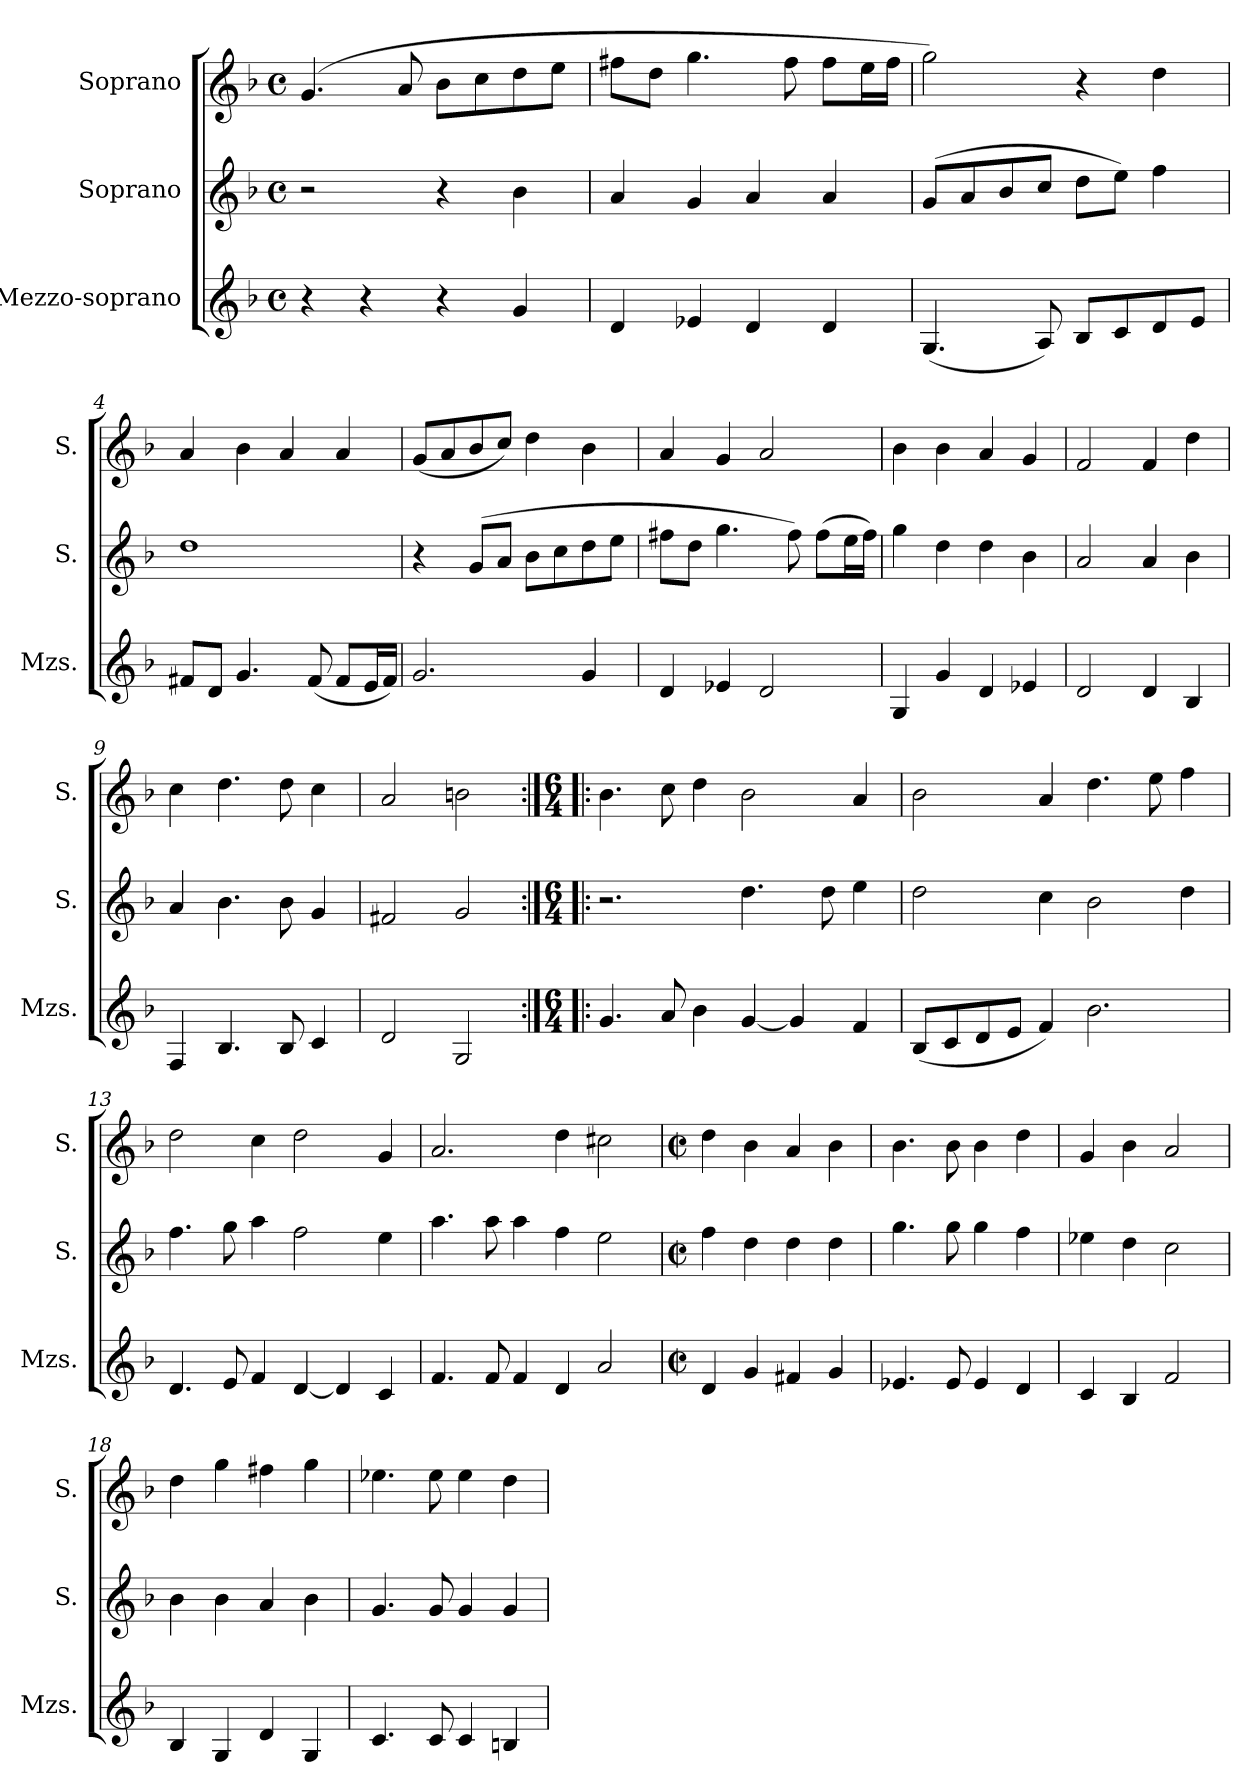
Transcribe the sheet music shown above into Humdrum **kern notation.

**kern	**kern	**kern
*part3	*part2	*part1
*staff3	*staff2	*staff1
*I"Mezzo-soprano	*I"Soprano	*I"Soprano
*I'Mzs.	*I'S.	*I'S.
*clefG2	*clefG2	*clefG2
*k[b-]	*k[b-]	*k[b-]
*M4/4	*M4/4	*M4/4
*met(c)	*met(c)	*met(c)
*MM94	*MM94	*MM94
=1	=1	=1
4r	2r	(4.g/
4r	.	.
.	.	8a/
4r	4r	8b-\L
.	.	8cc\
4g/	4b-\	8dd\
.	.	8ee\J
=2	=2	=2
4d/	4a/	8ff#X\L
.	.	8dd\J
4e-X/	4g/	4.gg\
4d/	4a/	.
.	.	8ff#\
4d/	4a/	8ff#\L
.	.	16ee\L
.	.	16ff#\JJ
=3	=3	=3
(4.G/	(8g/L	2gg\)
.	8a/	.
.	8b-/	.
8A/)	8cc/J	.
8B-/L	8dd\L	4r
8c/	8ee\J)	.
8d/	4ff\	4dd\
8e/J	.	.
=4	=4	=4
8f#X/L	1dd	4a/
8d/J	.	.
4.g/	.	4b-\
.	.	4a/
(8f#/	.	.
8f#/L	.	4a/
16e/L	.	.
16f#/JJ)	.	.
!!LO:LB:g=z
=5	=5	=5
2.g/	4r	(8g/L
.	.	8a/
.	(8g/L	8b-/
.	8a/J	8cc/J)
.	8b-\L	4dd\
.	8cc\	.
4g/	8dd\	4b-\
.	8ee\J	.
=6	=6	=6
4d/	8ff#X\L	4a/
.	8dd\J	.
4e-X/	4.gg\	4g/
2d/	.	2a/
.	8ff#\)	.
.	(8ff#\L	.
.	16ee\L	.
.	16ff#\JJ)	.
=7	=7	=7
4G/	4gg\	4b-\
4g/	4dd\	4b-\
4d/	4dd\	4a/
4e-X/	4b-\	4g/
=8	=8	=8
2d/	2a/	2f/
4d/	4a/	4f/
4B-/	4b-\	4dd\
=9	=9	=9
4F/	4a/	4cc\
4.B-/	4.b-\	4.dd\
8B-/	8b-\	8dd\
4c/	4g/	4cc\
=10	=10	=10
2d/	2f#X/	2a/
2G/	2g/	2bn\
!!LO:LB:g=z
=11:|!|:	=11:|!|:	=11:|!|:
*M6/4	*M6/4	*M6/4
4.g/	2.r	4.b-\
8a/	.	8cc\
4b-\	.	4dd\
[4g/	4.dd\	2b-\
4g/]	.	.
.	8dd\	.
4f/	4ee\	4a/
=12	=12	=12
(8B-/L	2dd\	2b-\
8c/	.	.
8d/	.	.
8e/J	.	.
4f/)	4cc\	4a/
2.b-\	2b-\	4.dd\
.	.	8ee\
.	4dd\	4ff\
=13	=13	=13
4.d/	4.ff\	2dd\
8e/	8gg\	.
4f/	4aa\	4cc\
[4d/	2ff\	2dd\
4d/]	.	.
4c/	4ee\	4g/
=14	=14	=14
4.f/	4.aa\	2.a/
8f/	8aa\	.
4f/	4aa\	.
4d/	4ff\	4dd\
2a/	2ee\	2cc#X\
=15	=15	=15
*M2/2	*M2/2	*M2/2
*met(c|)	*met(c|)	*met(c|)
4d/	4ff\	4dd\
4g/	4dd\	4b-\
4f#X/	4dd\	4a/
4g/	4dd\	4b-\
!!LO:PB:g=z
=16	=16	=16
4.e-X/	4.gg\	4.b-\
8e-/	8gg\	8b-\
4e-/	4gg\	4b-\
4d/	4ff\	4dd\
=17	=17	=17
4c/	4ee-X\	4g/
4B-/	4dd\	4b-\
2f/	2cc\	2a/
=18	=18	=18
4B-/	4b-\	4dd\
4G/	4b-\	4gg\
4d/	4a/	4ff#X\
4G/	4b-\	4gg\
=19	=19	=19
4.c/	4.g/	4.ee-X\
8c/	8g/	8ee-\
4c/	4g/	4ee-\
4Bn/	4g/	4dd\
=	=	=
*-	*-	*-
